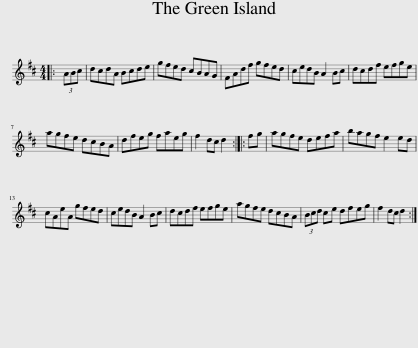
X:1
L:1/8
M:4/4
I:linebreak $
K:D
V:1 treble
V:1
|: (3ABc | dcdA Bcde | gfed cBAG | FAdf gfed | cedB A2 Bc | %5
 dcdf efge |$ agfe dcBA | dfeg faeg | f2 dc d2 :: fg | %10
 agfe defa | bagf e2 ed |$ cAeA gfed | cedB A2 Bc | dcdf efge | %15
 agfe dcBA | (3Bcd ce dfeg | f2 dc d2 :| %18
